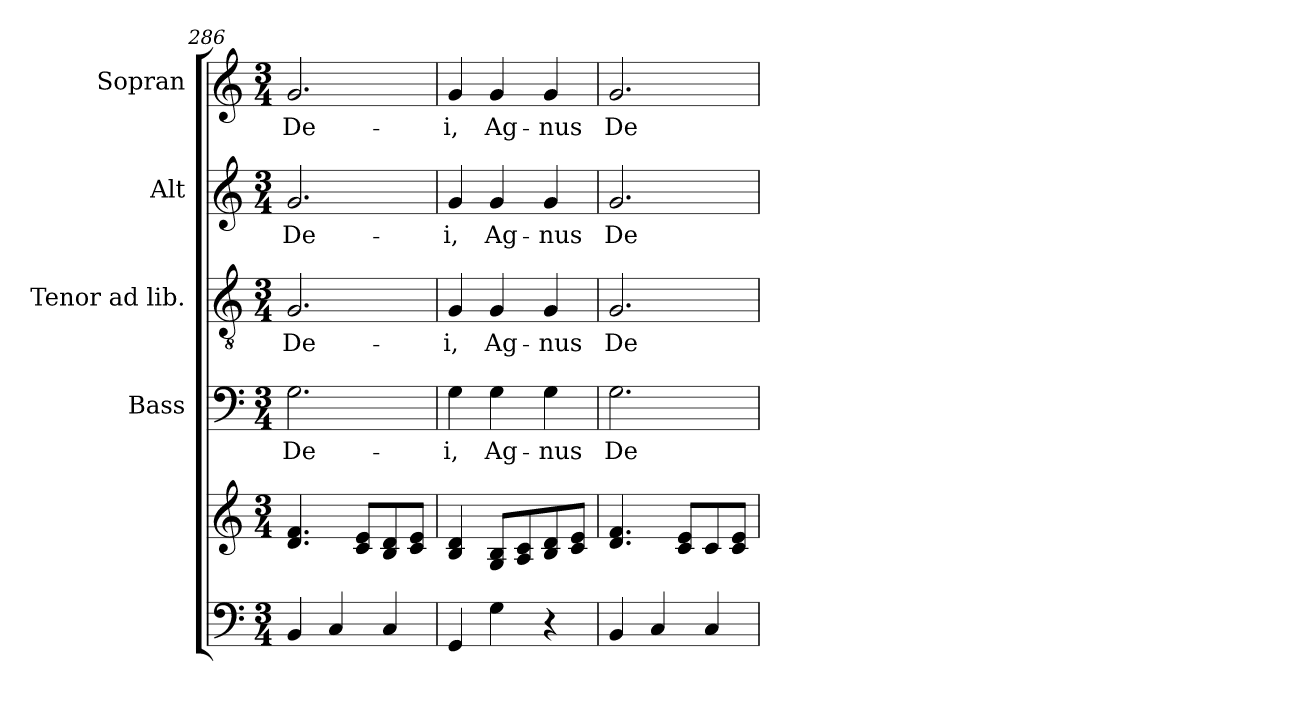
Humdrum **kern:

**kern	**kern	**kern	**text	**kern	**text	**kern	**text	**kern	**text
*part5	*part5	*part4	*part4	*part3	*part3	*part2	*part2	*part1	*part1
*staff6	*staff5	*staff4	*staff4	*staff3	*staff3	*staff2	*staff2	*staff1	*staff1
*	*	*I"Bass	*	*I"Tenor ad lib.	*	*I"Alt	*	*I"Sopran	*
*	*	*I'B.	*	*I'T.	*	*I'A.	*	*I'S.	*
*clefF4	*clefG2	*clefF4	*	*clefGv2	*	*clefG2	*	*clefG2	*
*k[]	*k[]	*k[]	*	*k[]	*	*k[]	*	*k[]	*
*C:	*C:	*C:	*	*C:	*	*C:	*	*C:	*
*M3/4	*M3/4	*M3/4	*	*M3/4	*	*M3/4	*	*M3/4	*
=286	=286	=286	=286	=286	=286	=286	=286	=286	=286
!	!	!	!LO:LY:b	!	!LO:LY:b	!	!LO:LY:b	!	!LO:LY:b
4BB/	4.d/ 4.f/	2.G\	De-	2.G/	De-	2.g/	De-	2.g/	De-
4C/	.	.	.	.	.	.	.	.	.
.	8c/ 8e/L	.	.	.	.	.	.	.	.
4C/	8B/ 8d/	.	.	.	.	.	.	.	.
.	8c/ 8e/J	.	.	.	.	.	.	.	.
=287	=287	=287	=287	=287	=287	=287	=287	=287	=287
!	!	!	!LO:LY:b	!	!LO:LY:b	!	!LO:LY:b	!	!LO:LY:b
4GG/	4B/ 4d/	4G\	-i,	4G/	-i,	4g/	-i,	4g/	-i,
!	!	!	!LO:LY:b	!	!LO:LY:b	!	!LO:LY:b	!	!LO:LY:b
4G\	8G/ 8B/L	4G\	Ag-	4G/	Ag-	4g/	Ag-	4g/	Ag-
.	8A/ 8c/	.	.	.	.	.	.	.	.
!	!	!	!LO:LY:b	!	!LO:LY:b	!	!LO:LY:b	!	!LO:LY:b
4r	8B/ 8d/	4G\	-nus	4G/	-nus	4g/	-nus	4g/	-nus
.	8c/ 8e/J	.	.	.	.	.	.	.	.
=288	=288	=288	=288	=288	=288	=288	=288	=288	=288
!	!	!	!LO:LY:b	!	!LO:LY:b	!	!LO:LY:b	!	!LO:LY:b
4BB/	4.d/ 4.f/	2.G\	De-	2.G/	De-	2.g/	De-	2.g/	De-
4C/	.	.	.	.	.	.	.	.	.
.	8c/ 8e/L	.	.	.	.	.	.	.	.
4C/	8c/	.	.	.	.	.	.	.	.
.	8c/ 8e/J	.	.	.	.	.	.	.	.
=	=	=	=	=	=	=	=	=	=
*-	*-	*-	*-	*-	*-	*-	*-	*-	*-
